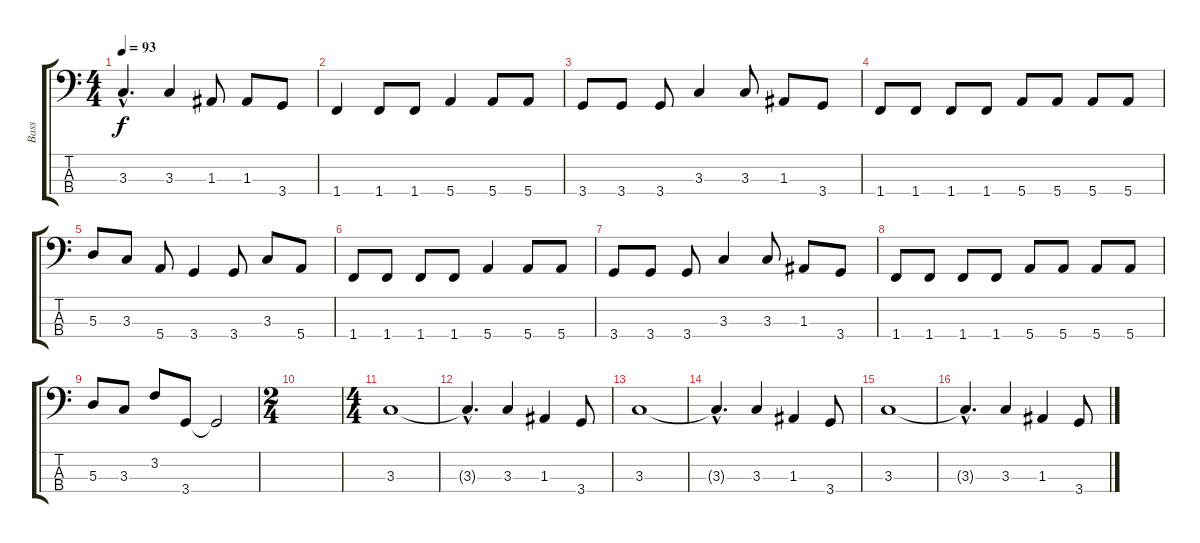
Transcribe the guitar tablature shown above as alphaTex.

\track ("Bass" "Bass") {instrument acousticbass}
\staff {score tabs}
\tuning (G2 D2 A1 E1) {hide}
\ts (4 4)
\tempo 93
\clef f4
\ks c
3.3{hac t}.4{d dy f} 3.3.4 1.3.8 1.3.8 3.4.8 |
1.4.4 1.4.8 1.4.8 5.4.4 5.4.8 5.4.8 |
3.4.8 3.4.8 3.4.8 3.3.4 3.3.8 1.3.8 3.4.8 |
1.4.8 1.4.8 1.4.8 1.4.8 5.4.8 5.4.8 5.4.8 5.4.8 |
5.3.8 3.3.8 5.4.8 3.4.4 3.4.8 3.3.8 5.4.8 |
1.4.8 1.4.8 1.4.8 1.4.8 5.4.4 5.4.8 5.4.8 |
3.4.8 3.4.8 3.4.8 3.3.4 3.3.8 1.3.8 3.4.8 |
1.4.8 1.4.8 1.4.8 1.4.8 5.4.8 5.4.8 5.4.8 5.4.8 |
5.3.8 3.3.8 3.2.8 3.4.8 3.4{t}.2 |
\ts (2 4)
|
\ts (4 4)
3.3.1 |
3.3{hac t}.4{d} 3.3.4 1.3.4 3.4.8 |
3.3.1 |
3.3{hac t}.4{d} 3.3.4 1.3.4 3.4.8 |
3.3.1 |
3.3{hac t}.4{d} 3.3.4 1.3.4 3.4.8
